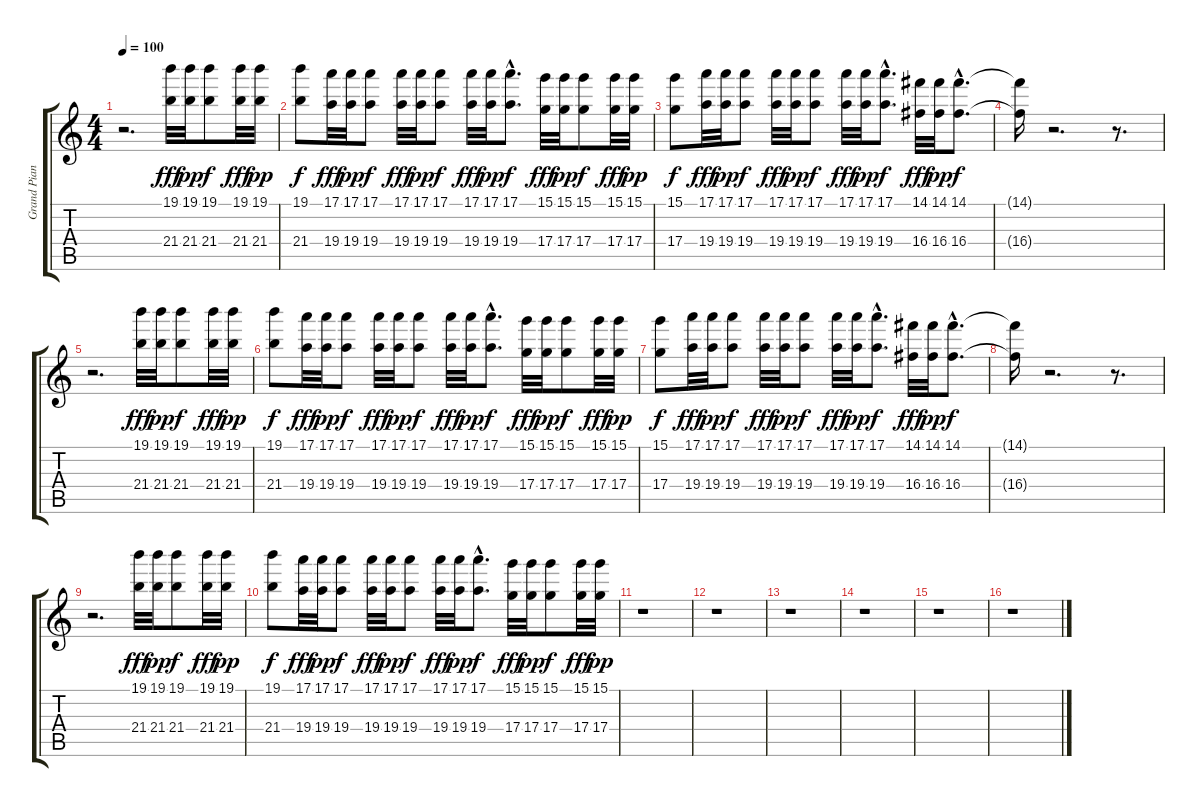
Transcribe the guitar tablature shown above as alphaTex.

\track ("Grand Piano" "Grand Pian") {instrument acousticguitarnylon}
\staff {score tabs}
\tuning (E4 B3 G3 D3 A2 E2) {hide}
\ts (4 4)
\tempo 100
\clef g2
\ks c
r.2{d dy f} (19.1 21.4).32{dy fff} (19.1 21.4).32{dy pp} (19.1 21.4).8{dy f} (19.1 21.4).32{dy fff} (19.1 21.4).32{dy pp} |
(19.1 21.4).8{dy f} (17.1 19.4).32{dy fff} (17.1 19.4).32{dy pp} (17.1 19.4).8{dy f} (17.1 19.4).32{dy fff} (17.1 19.4).32{dy pp} (17.1 19.4).8{dy f} (17.1 19.4).32{dy fff} (17.1 19.4).32{dy pp} (17.1{hac} 19.4{hac}).8{d dy f} (15.1 17.4).32{dy fff} (15.1 17.4).32{dy pp} (15.1 17.4).8{dy f} (15.1 17.4).32{dy fff} (15.1 17.4).32{dy pp} |
(15.1 17.4).8{dy f} (17.1 19.4).32{dy fff} (17.1 19.4).32{dy pp} (17.1 19.4).8{dy f} (17.1 19.4).32{dy fff} (17.1 19.4).32{dy pp} (17.1 19.4).8{dy f} (17.1 19.4).32{dy fff} (17.1 19.4).32{dy pp} (17.1{hac} 19.4{hac}).8{d dy f} (14.1 16.4).32{dy fff} (14.1 16.4).32{dy pp} (14.1{hac} 16.4{hac}).8{d dy f} |
(14.1{t} 16.4{t}).16 r.2{d} r.8{d} |
r.2{d} (19.1 21.4).32{dy fff} (19.1 21.4).32{dy pp} (19.1 21.4).8{dy f} (19.1 21.4).32{dy fff} (19.1 21.4).32{dy pp} |
(19.1 21.4).8{dy f} (17.1 19.4).32{dy fff} (17.1 19.4).32{dy pp} (17.1 19.4).8{dy f} (17.1 19.4).32{dy fff} (17.1 19.4).32{dy pp} (17.1 19.4).8{dy f} (17.1 19.4).32{dy fff} (17.1 19.4).32{dy pp} (17.1{hac} 19.4{hac}).8{d dy f} (15.1 17.4).32{dy fff} (15.1 17.4).32{dy pp} (15.1 17.4).8{dy f} (15.1 17.4).32{dy fff} (15.1 17.4).32{dy pp} |
(15.1 17.4).8{dy f} (17.1 19.4).32{dy fff} (17.1 19.4).32{dy pp} (17.1 19.4).8{dy f} (17.1 19.4).32{dy fff} (17.1 19.4).32{dy pp} (17.1 19.4).8{dy f} (17.1 19.4).32{dy fff} (17.1 19.4).32{dy pp} (17.1{hac} 19.4{hac}).8{d dy f} (14.1 16.4).32{dy fff} (14.1 16.4).32{dy pp} (14.1{hac} 16.4{hac}).8{d dy f} |
(14.1{t} 16.4{t}).16 r.2{d} r.8{d} |
r.2{d} (19.1 21.4).32{dy fff} (19.1 21.4).32{dy pp} (19.1 21.4).8{dy f} (19.1 21.4).32{dy fff} (19.1 21.4).32{dy pp} |
(19.1 21.4).8{dy f} (17.1 19.4).32{dy fff} (17.1 19.4).32{dy pp} (17.1 19.4).8{dy f} (17.1 19.4).32{dy fff} (17.1 19.4).32{dy pp} (17.1 19.4).8{dy f} (17.1 19.4).32{dy fff} (17.1 19.4).32{dy pp} (17.1{hac} 19.4{hac}).8{d dy f} (15.1 17.4).32{dy fff} (15.1 17.4).32{dy pp} (15.1 17.4).8{dy f} (15.1 17.4).32{dy fff} (15.1 17.4).32{dy pp} |
r.1 |
r.1 |
r.1 |
r.1 |
r.1 |
r.1
